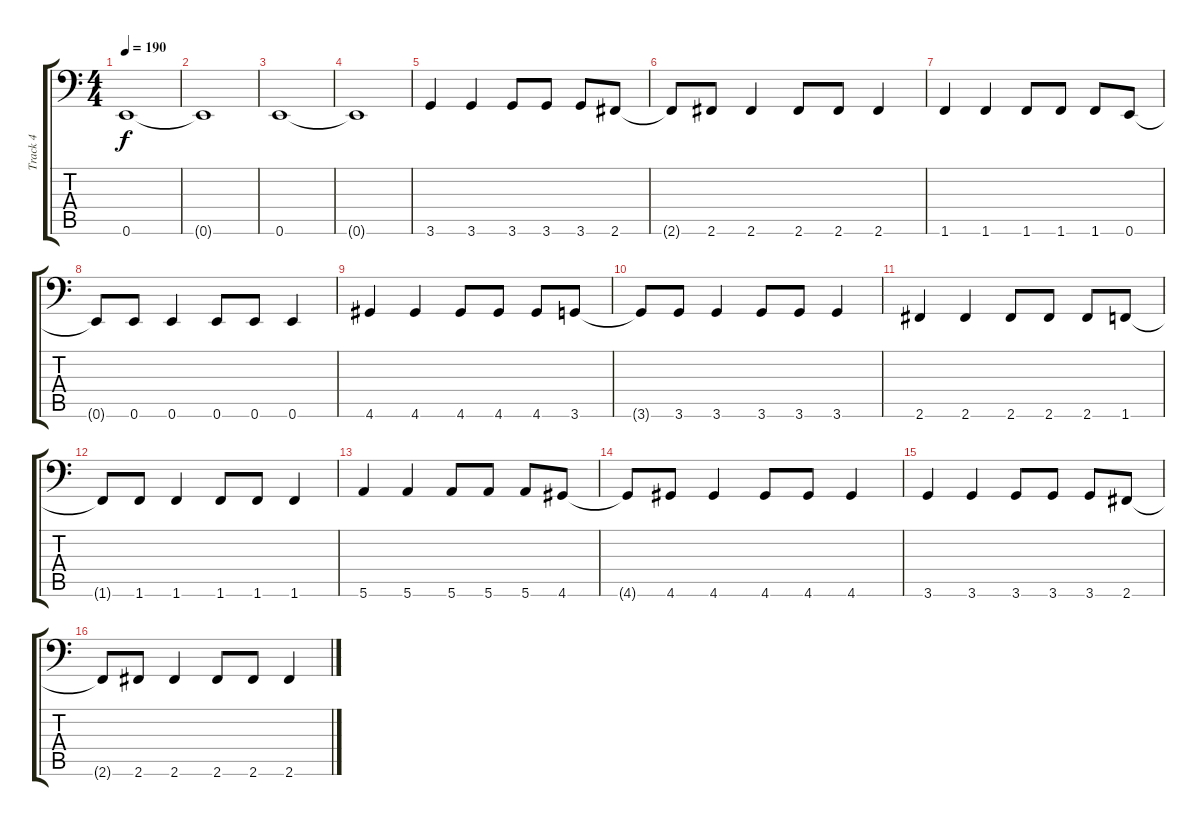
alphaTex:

\track ("Track 4" "Track 4") {instrument electricbassfinger}
\staff {score tabs}
\tuning (F3 C3 G2 D2 A1 E1) {hide}
\ts (4 4)
\tempo 190
\clef f4
\ks c
0.6.1{dy f} |
0.6{t}.1 |
0.6.1 |
0.6{t}.1 |
3.6.4 3.6.4 3.6.8 3.6.8 3.6.8 2.6.8 |
2.6{t}.8 2.6.8 2.6.4 2.6.8 2.6.8 2.6.4 |
1.6.4 1.6.4 1.6.8 1.6.8 1.6.8 0.6.8 |
0.6{t}.8 0.6.8 0.6.4 0.6.8 0.6.8 0.6.4 |
4.6.4 4.6.4 4.6.8 4.6.8 4.6.8 3.6.8 |
3.6{t}.8 3.6.8 3.6.4 3.6.8 3.6.8 3.6.4 |
2.6.4 2.6.4 2.6.8 2.6.8 2.6.8 1.6.8 |
1.6{t}.8 1.6.8 1.6.4 1.6.8 1.6.8 1.6.4 |
5.6.4 5.6.4 5.6.8 5.6.8 5.6.8 4.6.8 |
4.6{t}.8 4.6.8 4.6.4 4.6.8 4.6.8 4.6.4 |
3.6.4 3.6.4 3.6.8 3.6.8 3.6.8 2.6.8 |
2.6{t}.8 2.6.8 2.6.4 2.6.8 2.6.8 2.6.4
